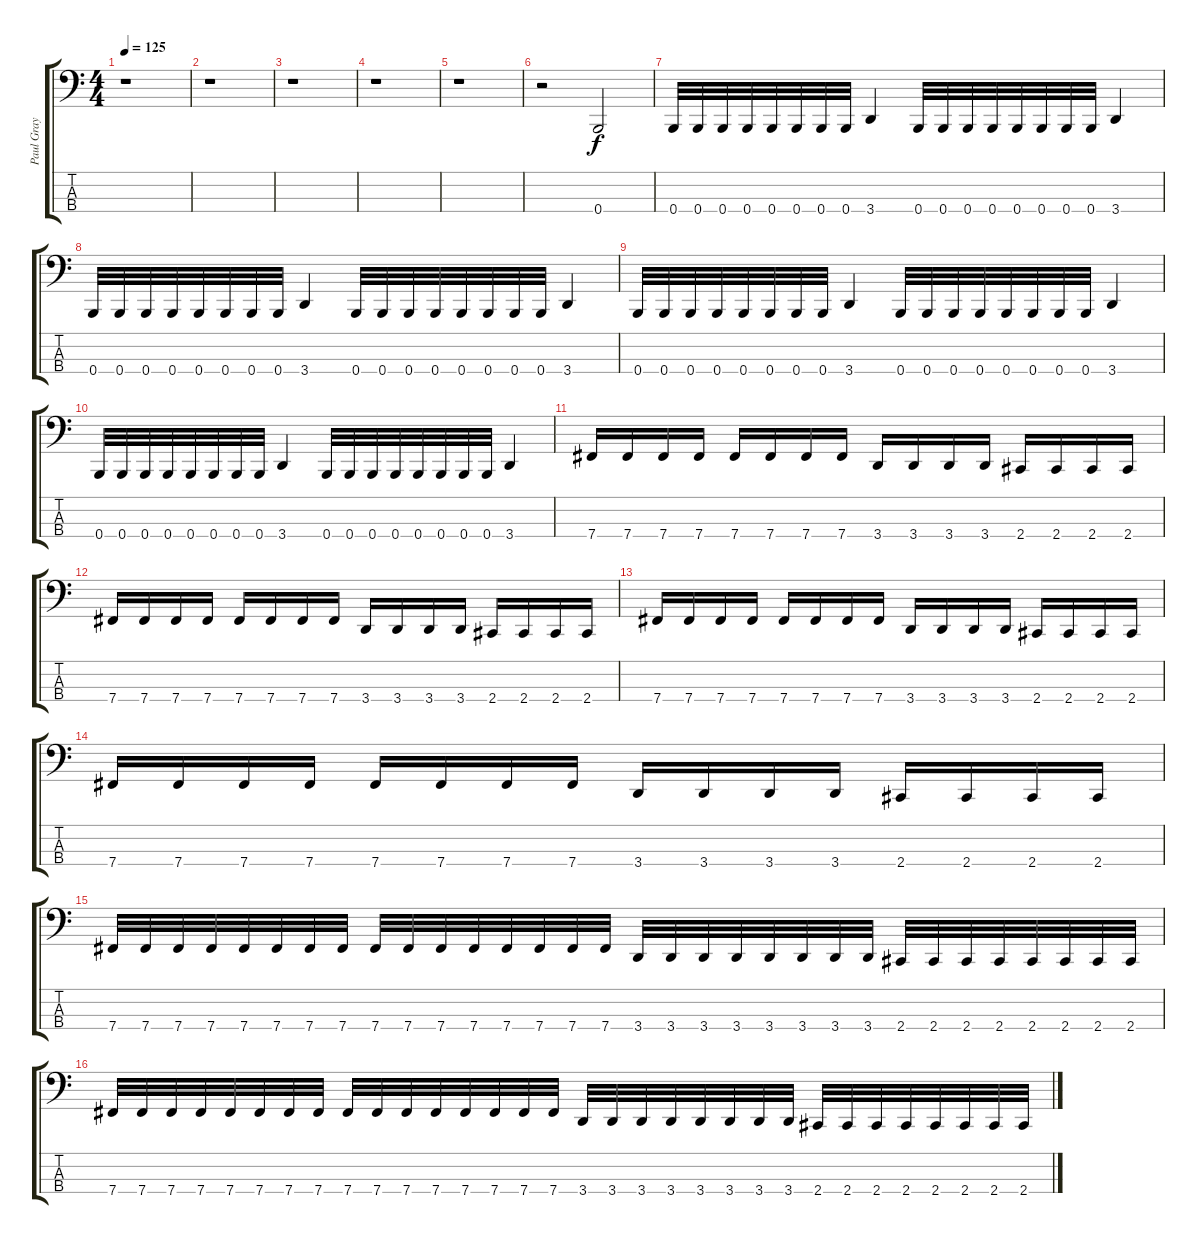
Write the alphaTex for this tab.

\track ("Paul Gray" "Paul Gray") {instrument electricbasspick}
\staff {score tabs}
\tuning (E2 B1 Gb1 B0) {hide}
\ts (4 4)
\tempo 125
\clef f4
\ks c
r.1{dy f instrument electricbasspick} |
r.1 |
r.1 |
r.1 |
r.1 |
r.2 0.4.2 |
0.4.32 0.4.32 0.4.32 0.4.32 0.4.32 0.4.32 0.4.32 0.4.32 3.4.4 0.4.32 0.4.32 0.4.32 0.4.32 0.4.32 0.4.32 0.4.32 0.4.32 3.4.4 |
0.4.32 0.4.32 0.4.32 0.4.32 0.4.32 0.4.32 0.4.32 0.4.32 3.4.4 0.4.32 0.4.32 0.4.32 0.4.32 0.4.32 0.4.32 0.4.32 0.4.32 3.4.4 |
0.4.32 0.4.32 0.4.32 0.4.32 0.4.32 0.4.32 0.4.32 0.4.32 3.4.4 0.4.32 0.4.32 0.4.32 0.4.32 0.4.32 0.4.32 0.4.32 0.4.32 3.4.4 |
0.4.32 0.4.32 0.4.32 0.4.32 0.4.32 0.4.32 0.4.32 0.4.32 3.4.4 0.4.32 0.4.32 0.4.32 0.4.32 0.4.32 0.4.32 0.4.32 0.4.32 3.4.4 |
7.4.16 7.4.16 7.4.16 7.4.16 7.4.16 7.4.16 7.4.16 7.4.16 3.4.16 3.4.16 3.4.16 3.4.16 2.4.16 2.4.16 2.4.16 2.4.16 |
7.4.16 7.4.16 7.4.16 7.4.16 7.4.16 7.4.16 7.4.16 7.4.16 3.4.16 3.4.16 3.4.16 3.4.16 2.4.16 2.4.16 2.4.16 2.4.16 |
7.4.16 7.4.16 7.4.16 7.4.16 7.4.16 7.4.16 7.4.16 7.4.16 3.4.16 3.4.16 3.4.16 3.4.16 2.4.16 2.4.16 2.4.16 2.4.16 |
7.4.16 7.4.16 7.4.16 7.4.16 7.4.16 7.4.16 7.4.16 7.4.16 3.4.16 3.4.16 3.4.16 3.4.16 2.4.16 2.4.16 2.4.16 2.4.16 |
7.4.32 7.4.32 7.4.32 7.4.32 7.4.32 7.4.32 7.4.32 7.4.32 7.4.32 7.4.32 7.4.32 7.4.32 7.4.32 7.4.32 7.4.32 7.4.32 3.4.32 3.4.32 3.4.32 3.4.32 3.4.32 3.4.32 3.4.32 3.4.32 2.4.32 2.4.32 2.4.32 2.4.32 2.4.32 2.4.32 2.4.32 2.4.32 |
7.4.32 7.4.32 7.4.32 7.4.32 7.4.32 7.4.32 7.4.32 7.4.32 7.4.32 7.4.32 7.4.32 7.4.32 7.4.32 7.4.32 7.4.32 7.4.32 3.4.32 3.4.32 3.4.32 3.4.32 3.4.32 3.4.32 3.4.32 3.4.32 2.4.32 2.4.32 2.4.32 2.4.32 2.4.32 2.4.32 2.4.32 2.4.32
